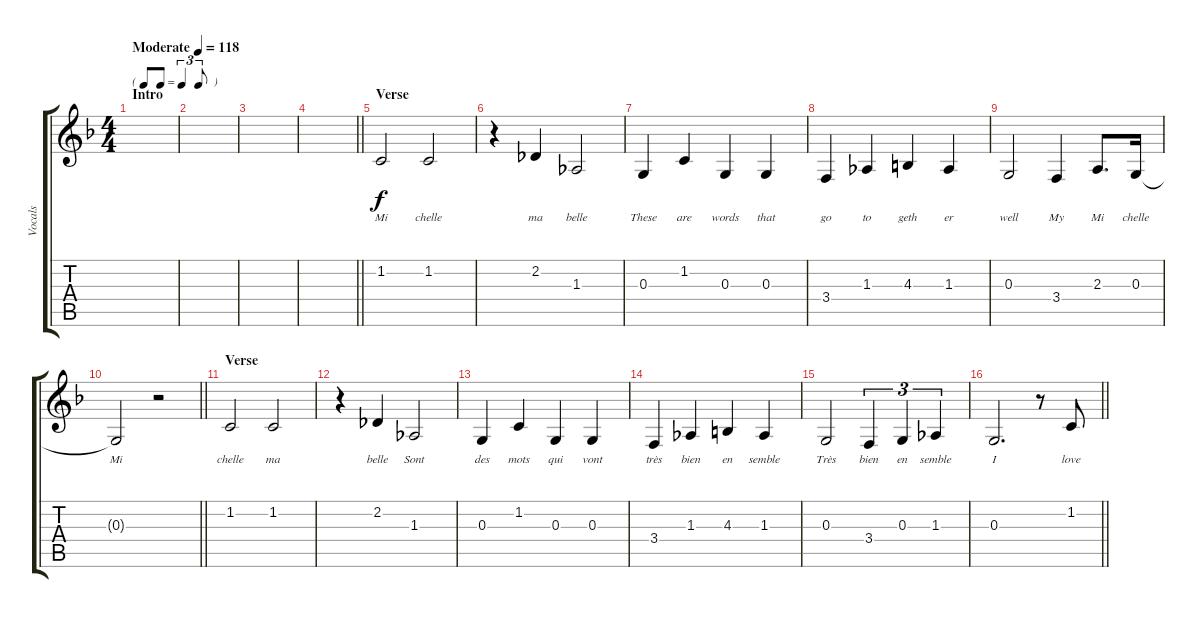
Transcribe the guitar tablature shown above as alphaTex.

\track ("Vocals" "Vocals") {instrument tenorsax}
\staff {score tabs}
\tuning (E4 B3 G3 D3 A2 E2) {hide}
\ts (4 4)
\tf triplet8th
\section ("" "Intro")
\tempo (118 "Moderate")
\clef g2
\ks f
|
|
|
\barLineRight lightlight
|
\section ("" "Verse")
1.2.2{lyrics (0 "Mi") lyrics (1 "") lyrics (2 "") lyrics (3 "") lyrics (4 "")} 1.2.2{lyrics (0 "chelle") lyrics (1 "") lyrics (2 "") lyrics (3 "") lyrics (4 "")} |
r.4 2.2.4{lyrics (0 "ma") lyrics (1 "") lyrics (2 "") lyrics (3 "") lyrics (4 "")} 1.3.2{lyrics (0 "belle") lyrics (1 "") lyrics (2 "") lyrics (3 "") lyrics (4 "")} |
0.3.4{lyrics (0 "These") lyrics (1 "") lyrics (2 "") lyrics (3 "") lyrics (4 "")} 1.2.4{lyrics (0 "are") lyrics (1 "") lyrics (2 "") lyrics (3 "") lyrics (4 "")} 0.3.4{lyrics (0 "words") lyrics (1 "") lyrics (2 "") lyrics (3 "") lyrics (4 "")} 0.3.4{lyrics (0 "that") lyrics (1 "") lyrics (2 "") lyrics (3 "") lyrics (4 "")} |
3.4.4{lyrics (0 "go") lyrics (1 "") lyrics (2 "") lyrics (3 "") lyrics (4 "")} 1.3.4{lyrics (0 "to") lyrics (1 "") lyrics (2 "") lyrics (3 "") lyrics (4 "")} 4.3.4{lyrics (0 "geth") lyrics (1 "") lyrics (2 "") lyrics (3 "") lyrics (4 "")} 1.3.4{lyrics (0 "er") lyrics (1 "") lyrics (2 "") lyrics (3 "") lyrics (4 "")} |
0.3.2{lyrics (0 "well") lyrics (1 "") lyrics (2 "") lyrics (3 "") lyrics (4 "")} 3.4.4{lyrics (0 "My") lyrics (1 "") lyrics (2 "") lyrics (3 "") lyrics (4 "")} 2.3.8{d lyrics (0 "Mi") lyrics (1 "") lyrics (2 "") lyrics (3 "") lyrics (4 "")} 0.3.16{lyrics (0 "chelle") lyrics (1 "") lyrics (2 "") lyrics (3 "") lyrics (4 "")} |
\barLineRight lightlight
0.3{t}.2{lyrics (0 "Mi") lyrics (1 "") lyrics (2 "") lyrics (3 "") lyrics (4 "")} r.2 |
\section ("" "Verse")
1.2.2{lyrics (0 "chelle") lyrics (1 "") lyrics (2 "") lyrics (3 "") lyrics (4 "")} 1.2.2{lyrics (0 "ma") lyrics (1 "") lyrics (2 "") lyrics (3 "") lyrics (4 "")} |
r.4 2.2.4{lyrics (0 "belle") lyrics (1 "") lyrics (2 "") lyrics (3 "") lyrics (4 "")} 1.3.2{lyrics (0 "Sont") lyrics (1 "") lyrics (2 "") lyrics (3 "") lyrics (4 "")} |
0.3.4{lyrics (0 "des") lyrics (1 "") lyrics (2 "") lyrics (3 "") lyrics (4 "")} 1.2.4{lyrics (0 "mots") lyrics (1 "") lyrics (2 "") lyrics (3 "") lyrics (4 "")} 0.3.4{lyrics (0 "qui") lyrics (1 "") lyrics (2 "") lyrics (3 "") lyrics (4 "")} 0.3.4{lyrics (0 "vont") lyrics (1 "") lyrics (2 "") lyrics (3 "") lyrics (4 "")} |
3.4.4{lyrics (0 "très") lyrics (1 "") lyrics (2 "") lyrics (3 "") lyrics (4 "")} 1.3.4{lyrics (0 "bien") lyrics (1 "") lyrics (2 "") lyrics (3 "") lyrics (4 "")} 4.3.4{lyrics (0 "en") lyrics (1 "") lyrics (2 "") lyrics (3 "") lyrics (4 "")} 1.3.4{lyrics (0 "semble") lyrics (1 "") lyrics (2 "") lyrics (3 "") lyrics (4 "")} |
0.3.2{lyrics (0 "Très") lyrics (1 "") lyrics (2 "") lyrics (3 "") lyrics (4 "")} 3.4.4{tu (3 2) lyrics (0 "bien") lyrics (1 "") lyrics (2 "") lyrics (3 "") lyrics (4 "")} 0.3.4{tu (3 2) lyrics (0 "en") lyrics (1 "") lyrics (2 "") lyrics (3 "") lyrics (4 "")} 1.3.4{tu (3 2) lyrics (0 "semble") lyrics (1 "") lyrics (2 "") lyrics (3 "") lyrics (4 "")} |
\barLineRight lightlight
0.3.2{d lyrics (0 "I") lyrics (1 "") lyrics (2 "") lyrics (3 "") lyrics (4 "")} r.8 1.2.8{lyrics (0 "love") lyrics (1 "") lyrics (2 "") lyrics (3 "") lyrics (4 "")}
